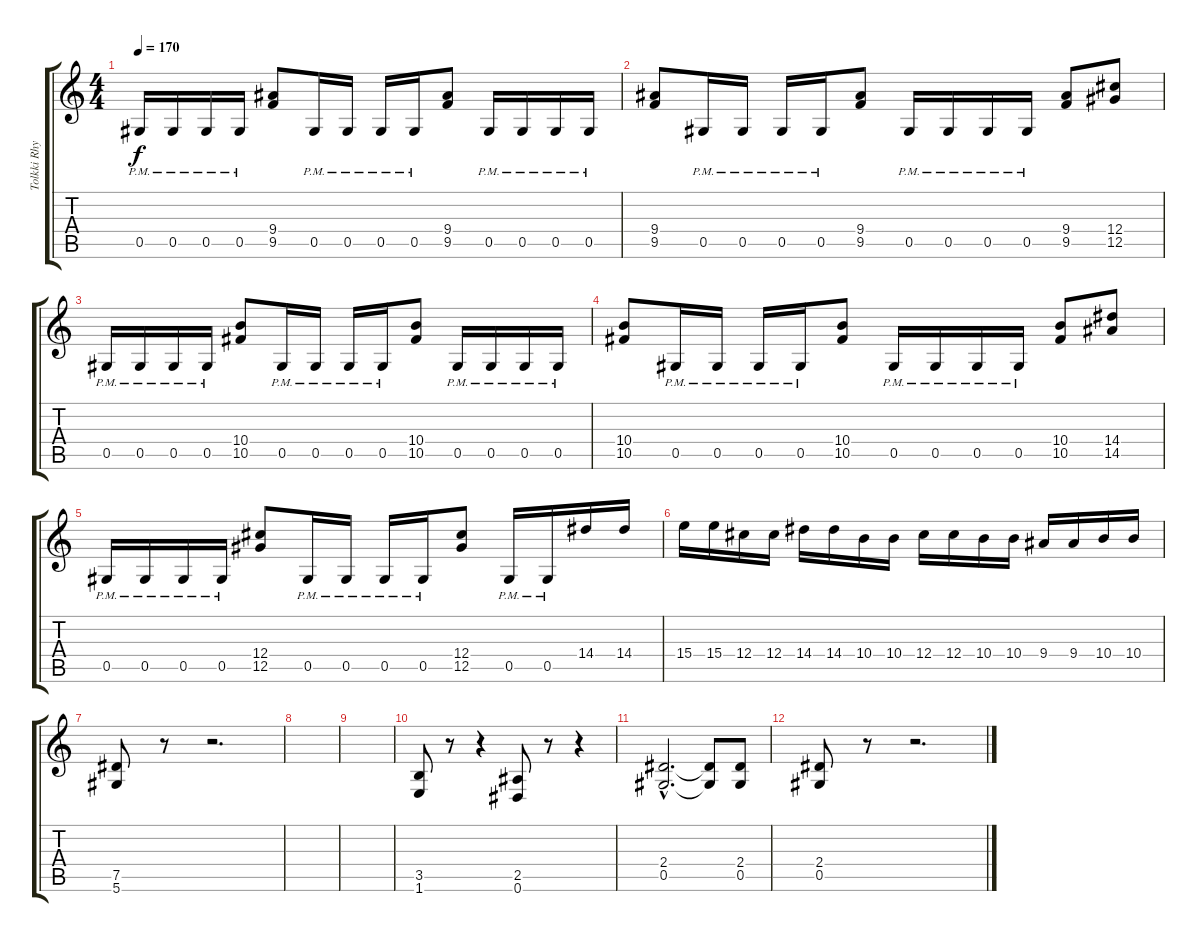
\track ("Tolkki Rhythm" "Tolkki Rhy") {instrument distortionguitar}
\staff {score tabs}
\tuning (Eb4 Bb3 Gb3 Db3 Ab2 Eb2) {hide}
\ts (4 4)
\tempo 170
\clef g2
\ks c
0.5{pm}.16{dy f} 0.5{pm}.16 0.5{pm}.16 0.5{pm}.16 (9.4 9.5).8 0.5{pm}.16 0.5{pm}.16 0.5{pm}.16 0.5{pm}.16 (9.4 9.5).8 0.5{pm}.16 0.5{pm}.16 0.5{pm}.16 0.5{pm}.16 |
(9.4 9.5).8 0.5{pm}.16 0.5{pm}.16 0.5{pm}.16 0.5{pm}.16 (9.4 9.5).8 0.5{pm}.16 0.5{pm}.16 0.5{pm}.16 0.5{pm}.16 (9.4 9.5).8 (12.4 12.5).8 |
0.5{pm}.16 0.5{pm}.16 0.5{pm}.16 0.5{pm}.16 (10.4 10.5).8 0.5{pm}.16 0.5{pm}.16 0.5{pm}.16 0.5{pm}.16 (10.4 10.5).8 0.5{pm}.16 0.5{pm}.16 0.5{pm}.16 0.5{pm}.16 |
(10.4 10.5).8 0.5{pm}.16 0.5{pm}.16 0.5{pm}.16 0.5{pm}.16 (10.4 10.5).8 0.5{pm}.16 0.5{pm}.16 0.5{pm}.16 0.5{pm}.16 (10.4 10.5).8 (14.4 14.5).8 |
0.5{pm}.16 0.5{pm}.16 0.5{pm}.16 0.5{pm}.16 (12.4 12.5).8 0.5{pm}.16 0.5{pm}.16 0.5{pm}.16 0.5{pm}.16 (12.4 12.5).8 0.5{pm}.16 0.5{pm}.16 14.4.16 14.4.16 |
15.4.16 15.4.16 12.4.16 12.4.16 14.4.16 14.4.16 10.4.16 10.4.16 12.4.16 12.4.16 10.4.16 10.4.16 9.4.16 9.4.16 10.4.16 10.4.16 |
(7.5 5.6).8 r.8 r.2{d} |
|
|
(3.5 1.6).8 r.8 r.4 (2.5 0.6).8 r.8 r.4 |
(2.4{hac} 0.5{hac}).2{d} (2.4{t} 0.5{t}).8 (2.4 0.5).8 |
(2.4 0.5).8 r.8 r.2{d}
